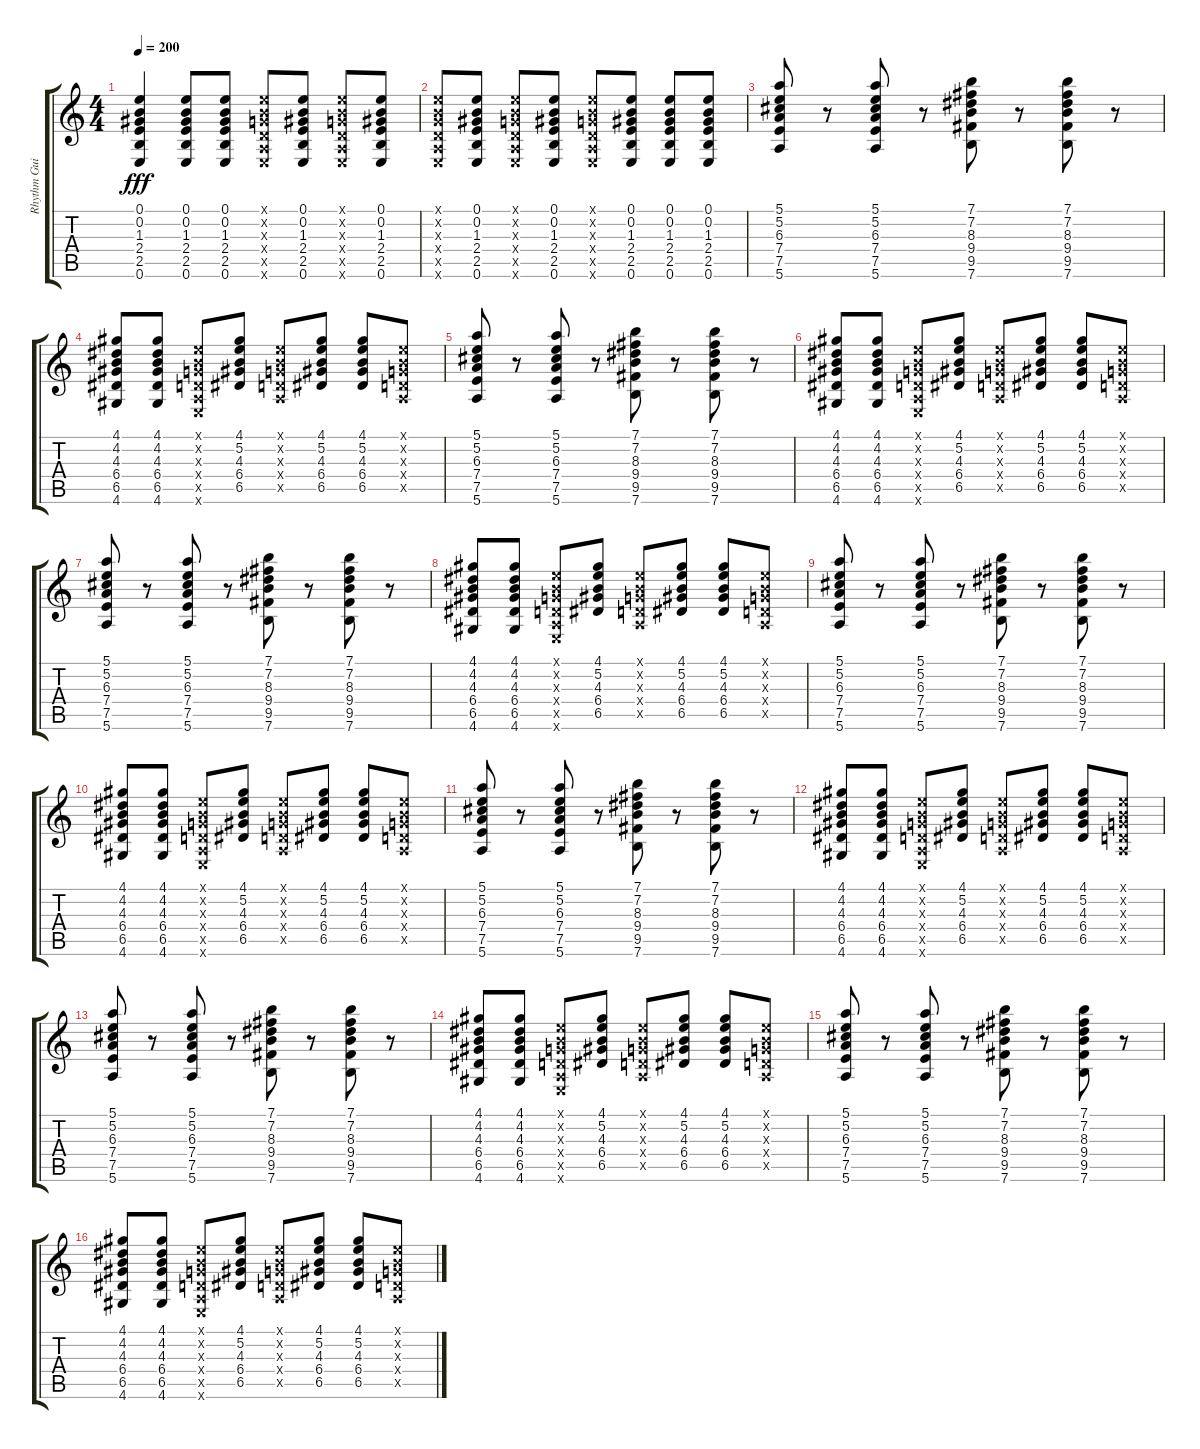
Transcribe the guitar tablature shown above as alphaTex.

\track ("Rhythm Guitar" "Rhythm Gui") {instrument distortionguitar}
\staff {score tabs}
\tuning (E4 B3 G3 D3 A2 E2) {hide}
\ts (4 4)
\tempo 200
\clef g2
\ks c
(0.1 0.2 1.3 2.4 2.5 0.6).4{dy fff} (0.1 0.2 1.3 2.4 2.5 0.6).8 (0.1 0.2 1.3 2.4 2.5 0.6).8 (0.1{x} 0.2{x} 0.3{x} 0.4{x} 0.5{x} 0.6{x}).8 (0.1 0.2 1.3 2.4 2.5 0.6).8 (0.1{x} 0.2{x} 0.3{x} 0.4{x} 0.5{x} 0.6{x}).8 (0.1 0.2 1.3 2.4 2.5 0.6).8 |
(0.1{x} 0.2{x} 0.3{x} 0.4{x} 0.5{x} 0.6{x}).8 (0.1 0.2 1.3 2.4 2.5 0.6).8 (0.1{x} 0.2{x} 0.3{x} 0.4{x} 0.5{x} 0.6{x}).8 (0.1 0.2 1.3 2.4 2.5 0.6).8 (0.1{x} 0.2{x} 0.3{x} 0.4{x} 0.5{x} 0.6{x}).8 (0.1 0.2 1.3 2.4 2.5 0.6).8 (0.1 0.2 1.3 2.4 2.5 0.6).8 (0.1 0.2 1.3 2.4 2.5 0.6).8 |
(5.1 5.2 6.3 7.4 7.5 5.6).8 r.8 (5.1 5.2 6.3 7.4 7.5 5.6).8 r.8 (7.1 7.2 8.3 9.4 9.5 7.6).8 r.8 (7.1 7.2 8.3 9.4 9.5 7.6).8 r.8 |
(4.1 4.2 4.3 6.4 6.5 4.6).8 (4.1 4.2 4.3 6.4 6.5 4.6).8 (0.1{x} 0.2{x} 0.3{x} 0.4{x} 0.5{x} 0.6{x}).8 (4.1 5.2 4.3 6.4 6.5).8 (0.1{x} 0.2{x} 0.3{x} 0.4{x} 0.5{x}).8 (4.1 5.2 4.3 6.4 6.5).8 (4.1 5.2 4.3 6.4 6.5).8 (0.1{x} 0.2{x} 0.3{x} 0.4{x} 0.5{x}).8 |
(5.1 5.2 6.3 7.4 7.5 5.6).8 r.8 (5.1 5.2 6.3 7.4 7.5 5.6).8 r.8 (7.1 7.2 8.3 9.4 9.5 7.6).8 r.8 (7.1 7.2 8.3 9.4 9.5 7.6).8 r.8 |
(4.1 4.2 4.3 6.4 6.5 4.6).8 (4.1 4.2 4.3 6.4 6.5 4.6).8 (0.1{x} 0.2{x} 0.3{x} 0.4{x} 0.5{x} 0.6{x}).8 (4.1 5.2 4.3 6.4 6.5).8 (0.1{x} 0.2{x} 0.3{x} 0.4{x} 0.5{x}).8 (4.1 5.2 4.3 6.4 6.5).8 (4.1 5.2 4.3 6.4 6.5).8 (0.1{x} 0.2{x} 0.3{x} 0.4{x} 0.5{x}).8 |
(5.1 5.2 6.3 7.4 7.5 5.6).8 r.8 (5.1 5.2 6.3 7.4 7.5 5.6).8 r.8 (7.1 7.2 8.3 9.4 9.5 7.6).8 r.8 (7.1 7.2 8.3 9.4 9.5 7.6).8 r.8 |
(4.1 4.2 4.3 6.4 6.5 4.6).8 (4.1 4.2 4.3 6.4 6.5 4.6).8 (0.1{x} 0.2{x} 0.3{x} 0.4{x} 0.5{x} 0.6{x}).8 (4.1 5.2 4.3 6.4 6.5).8 (0.1{x} 0.2{x} 0.3{x} 0.4{x} 0.5{x}).8 (4.1 5.2 4.3 6.4 6.5).8 (4.1 5.2 4.3 6.4 6.5).8 (0.1{x} 0.2{x} 0.3{x} 0.4{x} 0.5{x}).8 |
(5.1 5.2 6.3 7.4 7.5 5.6).8 r.8 (5.1 5.2 6.3 7.4 7.5 5.6).8 r.8 (7.1 7.2 8.3 9.4 9.5 7.6).8 r.8 (7.1 7.2 8.3 9.4 9.5 7.6).8 r.8 |
(4.1 4.2 4.3 6.4 6.5 4.6).8 (4.1 4.2 4.3 6.4 6.5 4.6).8 (0.1{x} 0.2{x} 0.3{x} 0.4{x} 0.5{x} 0.6{x}).8 (4.1 5.2 4.3 6.4 6.5).8 (0.1{x} 0.2{x} 0.3{x} 0.4{x} 0.5{x}).8 (4.1 5.2 4.3 6.4 6.5).8 (4.1 5.2 4.3 6.4 6.5).8 (0.1{x} 0.2{x} 0.3{x} 0.4{x} 0.5{x}).8 |
(5.1 5.2 6.3 7.4 7.5 5.6).8 r.8 (5.1 5.2 6.3 7.4 7.5 5.6).8 r.8 (7.1 7.2 8.3 9.4 9.5 7.6).8 r.8 (7.1 7.2 8.3 9.4 9.5 7.6).8 r.8 |
(4.1 4.2 4.3 6.4 6.5 4.6).8 (4.1 4.2 4.3 6.4 6.5 4.6).8 (0.1{x} 0.2{x} 0.3{x} 0.4{x} 0.5{x} 0.6{x}).8 (4.1 5.2 4.3 6.4 6.5).8 (0.1{x} 0.2{x} 0.3{x} 0.4{x} 0.5{x}).8 (4.1 5.2 4.3 6.4 6.5).8 (4.1 5.2 4.3 6.4 6.5).8 (0.1{x} 0.2{x} 0.3{x} 0.4{x} 0.5{x}).8 |
(5.1 5.2 6.3 7.4 7.5 5.6).8 r.8 (5.1 5.2 6.3 7.4 7.5 5.6).8 r.8 (7.1 7.2 8.3 9.4 9.5 7.6).8 r.8 (7.1 7.2 8.3 9.4 9.5 7.6).8 r.8 |
(4.1 4.2 4.3 6.4 6.5 4.6).8 (4.1 4.2 4.3 6.4 6.5 4.6).8 (0.1{x} 0.2{x} 0.3{x} 0.4{x} 0.5{x} 0.6{x}).8 (4.1 5.2 4.3 6.4 6.5).8 (0.1{x} 0.2{x} 0.3{x} 0.4{x} 0.5{x}).8 (4.1 5.2 4.3 6.4 6.5).8 (4.1 5.2 4.3 6.4 6.5).8 (0.1{x} 0.2{x} 0.3{x} 0.4{x} 0.5{x}).8 |
(5.1 5.2 6.3 7.4 7.5 5.6).8 r.8 (5.1 5.2 6.3 7.4 7.5 5.6).8 r.8 (7.1 7.2 8.3 9.4 9.5 7.6).8 r.8 (7.1 7.2 8.3 9.4 9.5 7.6).8 r.8 |
(4.1 4.2 4.3 6.4 6.5 4.6).8 (4.1 4.2 4.3 6.4 6.5 4.6).8 (0.1{x} 0.2{x} 0.3{x} 0.4{x} 0.5{x} 0.6{x}).8 (4.1 5.2 4.3 6.4 6.5).8 (0.1{x} 0.2{x} 0.3{x} 0.4{x} 0.5{x}).8 (4.1 5.2 4.3 6.4 6.5).8 (4.1 5.2 4.3 6.4 6.5).8 (0.1{x} 0.2{x} 0.3{x} 0.4{x} 0.5{x}).8
